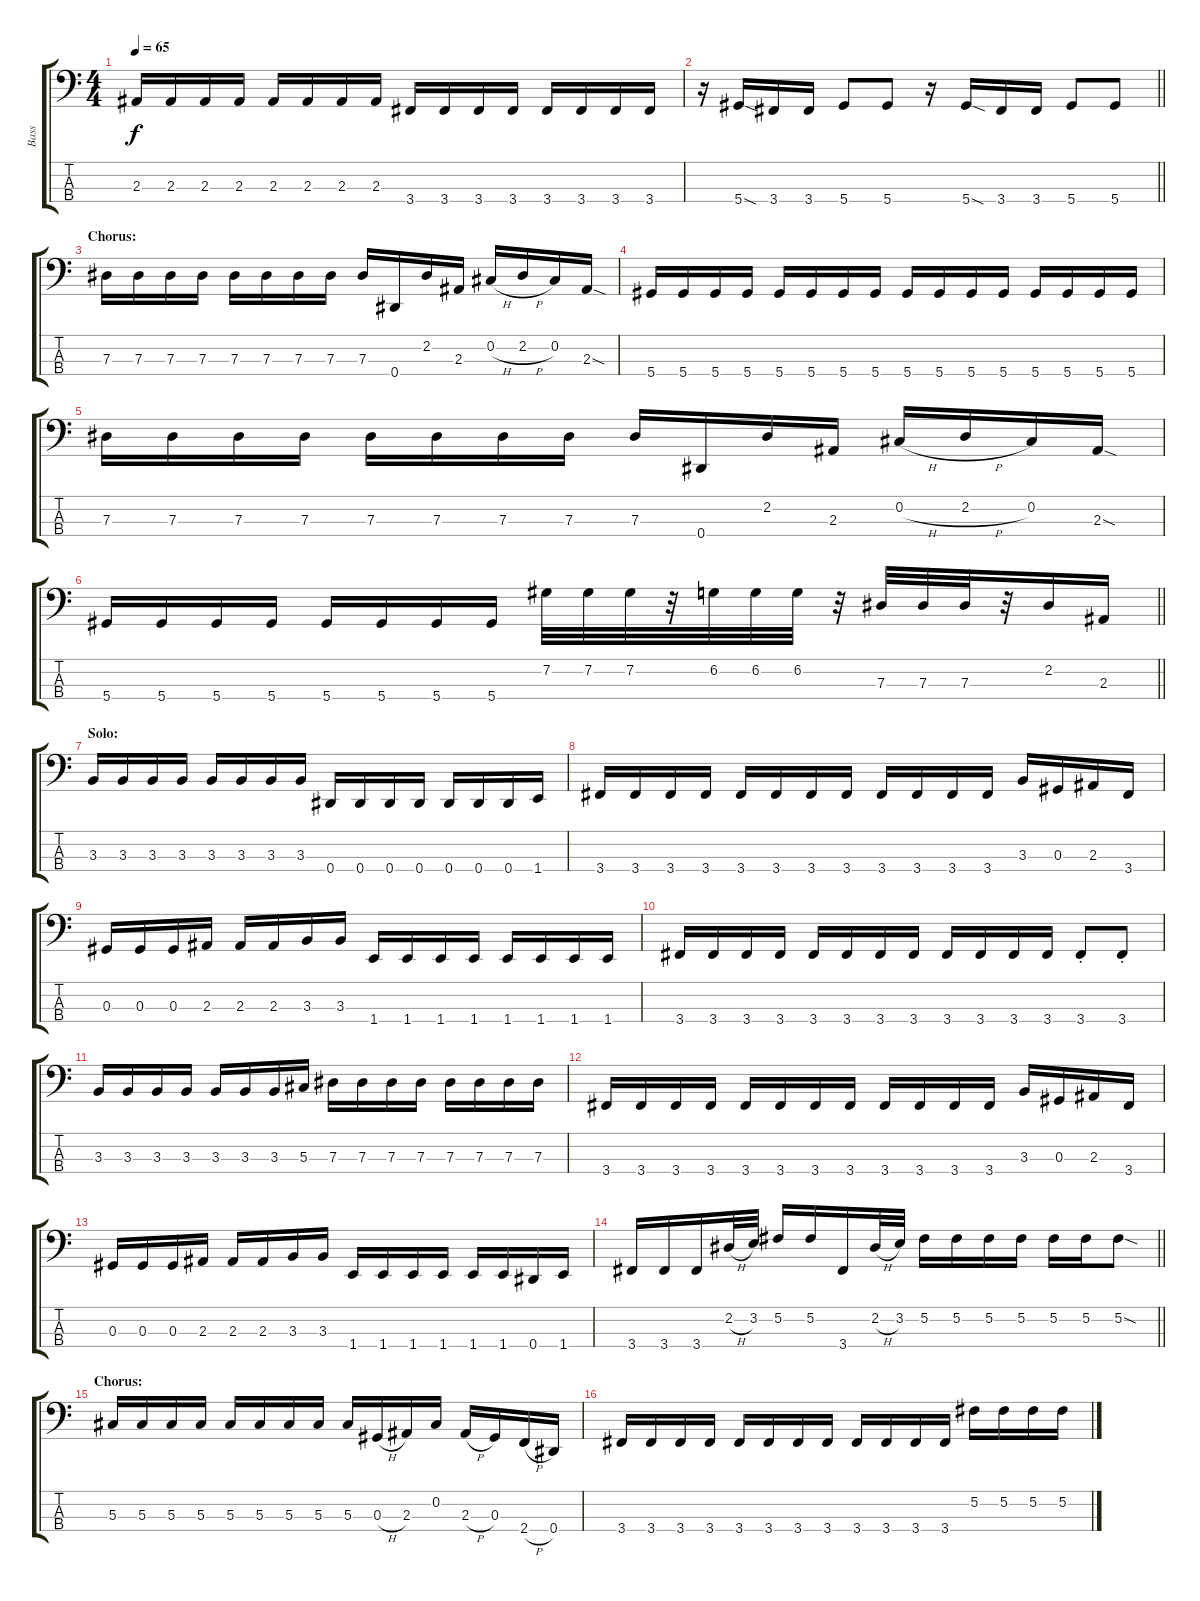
\track ("Bass" "Bass") {instrument fretlessbass}
\staff {score tabs}
\tuning (Gb2 Db2 Ab1 Eb1) {hide}
\ts (4 4)
\tempo 65
\clef f4
\ks c
2.3.16{dy f} 2.3.16 2.3.16 2.3.16 2.3.16 2.3.16 2.3.16 2.3.16 3.4.16 3.4.16 3.4.16 3.4.16 3.4.16 3.4.16 3.4.16 3.4.16 |
\barLineRight lightlight
r.16 5.4{sod}.16 3.4.16 3.4.16 5.4.8 5.4.8 r.16 5.4{sod}.16 3.4.16 3.4.16 5.4.8 5.4.8 |
\section ("" "Chorus:")
7.3.16 7.3.16 7.3.16 7.3.16 7.3.16 7.3.16 7.3.16 7.3.16 7.3.16 0.4.16 2.2.16 2.3.16 0.2{h}.16 2.2{h}.16 0.2.16 2.3{sod}.16 |
5.4.16 5.4.16 5.4.16 5.4.16 5.4.16 5.4.16 5.4.16 5.4.16 5.4.16 5.4.16 5.4.16 5.4.16 5.4.16 5.4.16 5.4.16 5.4.16 |
7.3.16 7.3.16 7.3.16 7.3.16 7.3.16 7.3.16 7.3.16 7.3.16 7.3.16 0.4.16 2.2.16 2.3.16 0.2{h}.16 2.2{h}.16 0.2.16 2.3{sod}.16 |
\barLineRight lightlight
5.4.16 5.4.16 5.4.16 5.4.16 5.4.16 5.4.16 5.4.16 5.4.16 7.2.32 7.2.32 7.2.32 r.32 6.2.32 6.2.32 6.2.32 r.32 7.3.32 7.3.32 7.3.32 r.32 2.2.16 2.3.16 |
\section ("" "Solo:")
3.3.16 3.3.16 3.3.16 3.3.16 3.3.16 3.3.16 3.3.16 3.3.16 0.4.16 0.4.16 0.4.16 0.4.16 0.4.16 0.4.16 0.4.16 1.4.16 |
3.4.16 3.4.16 3.4.16 3.4.16 3.4.16 3.4.16 3.4.16 3.4.16 3.4.16 3.4.16 3.4.16 3.4.16 3.3.16 0.3.16 2.3.16 3.4.16 |
0.3.16 0.3.16 0.3.16 2.3.16 2.3.16 2.3.16 3.3.16 3.3.16 1.4.16 1.4.16 1.4.16 1.4.16 1.4.16 1.4.16 1.4.16 1.4.16 |
3.4.16 3.4.16 3.4.16 3.4.16 3.4.16 3.4.16 3.4.16 3.4.16 3.4.16 3.4.16 3.4.16 3.4.16 3.4{st}.8 3.4{st}.8 |
3.3.16 3.3.16 3.3.16 3.3.16 3.3.16 3.3.16 3.3.16 5.3.16 7.3.16 7.3.16 7.3.16 7.3.16 7.3.16 7.3.16 7.3.16 7.3.16 |
3.4.16 3.4.16 3.4.16 3.4.16 3.4.16 3.4.16 3.4.16 3.4.16 3.4.16 3.4.16 3.4.16 3.4.16 3.3.16 0.3.16 2.3.16 3.4.16 |
0.3.16 0.3.16 0.3.16 2.3.16 2.3.16 2.3.16 3.3.16 3.3.16 1.4.16 1.4.16 1.4.16 1.4.16 1.4.16 1.4.16 0.4.16 1.4.16 |
\barLineRight lightlight
3.4.16 3.4.16 3.4.16 2.2{h}.32 3.2.32 5.2.16 5.2.16 3.4.16 2.2{h}.32 3.2.32 5.2.16 5.2.16 5.2.16 5.2.16 5.2.16 5.2.16 5.2{sod}.8 |
\section ("" "Chorus:")
5.3.16 5.3.16 5.3.16 5.3.16 5.3.16 5.3.16 5.3.16 5.3.16 5.3.16 0.3{h}.16 2.3.16 0.2.16 2.3{h}.16 0.3.16 2.4{h}.16 0.4.16 |
3.4.16 3.4.16 3.4.16 3.4.16 3.4.16 3.4.16 3.4.16 3.4.16 3.4.16 3.4.16 3.4.16 3.4.16 5.2.16 5.2.16 5.2.16 5.2.16
